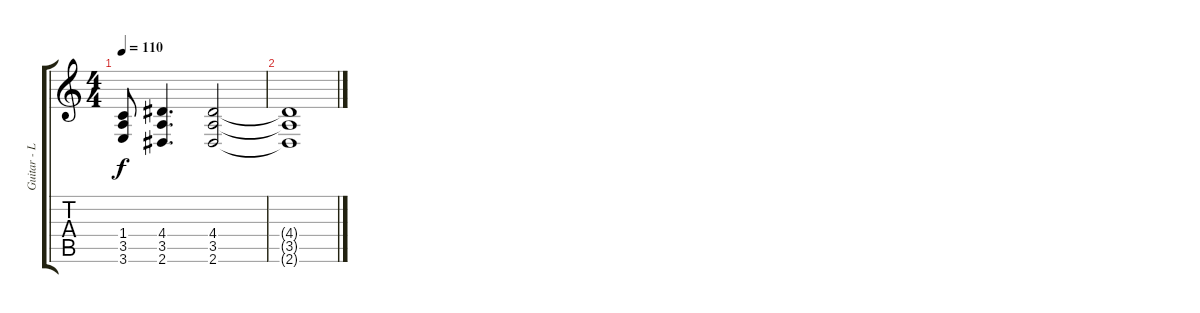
\track ("Guitar - L" "Guitar - L") {instrument distortionguitar}
\staff {score tabs}
\tuning (Db4 Ab3 E3 B2 Gb2 Db2) {hide}
\ts (4 4)
\tempo 110
\clef g2
\ks c
(1.4 3.5 3.6).8{dy f} (4.4 3.5 2.6).4{d} (4.4 3.5 2.6).2 |
(4.4{t} 3.5{t} 2.6{t}).1{volume 0}
